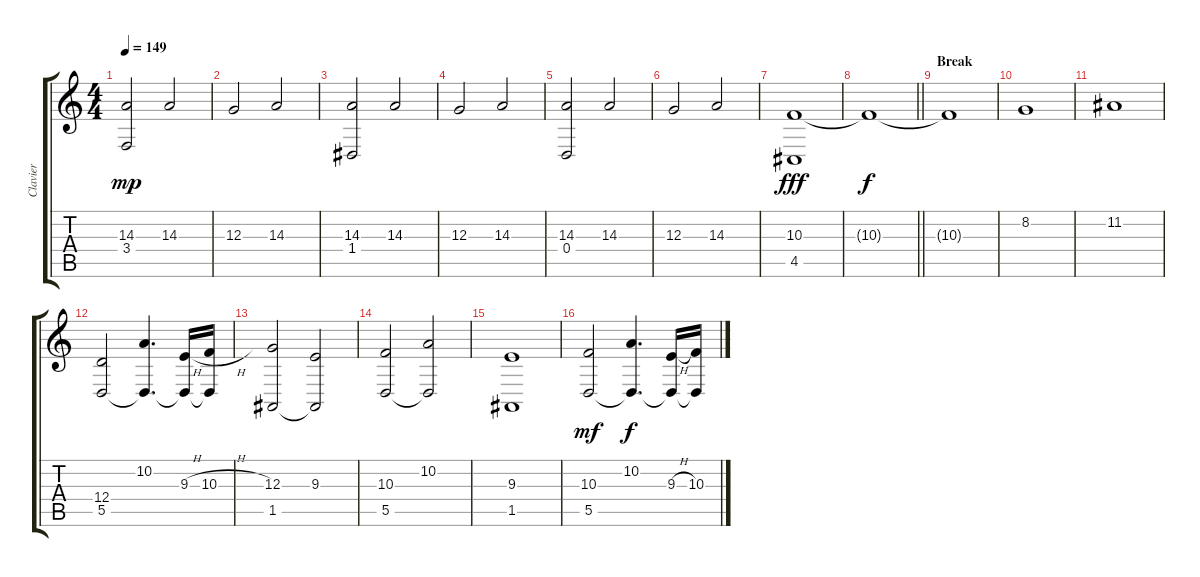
\track ("Clavier" "Clavier") {instrument electricpiano1}
\staff {score tabs}
\tuning (E4 B3 G3 D3 A2 E2) {hide}
\ts (4 4)
\tempo 149
\clef g2
\ks c
(14.3 3.4).2{dy mp} 14.3.2 |
12.3.2 14.3.2 |
(14.3 1.4).2 14.3.2 |
12.3.2 14.3.2 |
(14.3 0.4).2 14.3.2 |
12.3.2 14.3.2 |
(10.3 4.5).1{dy fff} |
\barLineRight lightlight
10.3{t}.1{dy f} |
\section ("" "Break")
10.3{t}.1 |
8.2.1 |
11.2.1 |
(12.4 5.5).2 (10.2 5.5{t}).4{d} (9.3{h} 5.5{t}).16 (10.3{h} 5.5{t}).16 |
(12.3 1.5).2 (9.3 1.5{t}).2 |
(10.3 5.5).2 (10.2 5.5{t}).2 |
(9.3 1.5).1 |
(10.3 5.5).2{dy mf} (10.2 5.5{t}).4{d dy f} (9.3{h} 5.5{t}).16 (10.3{h} 5.5{t}).16
